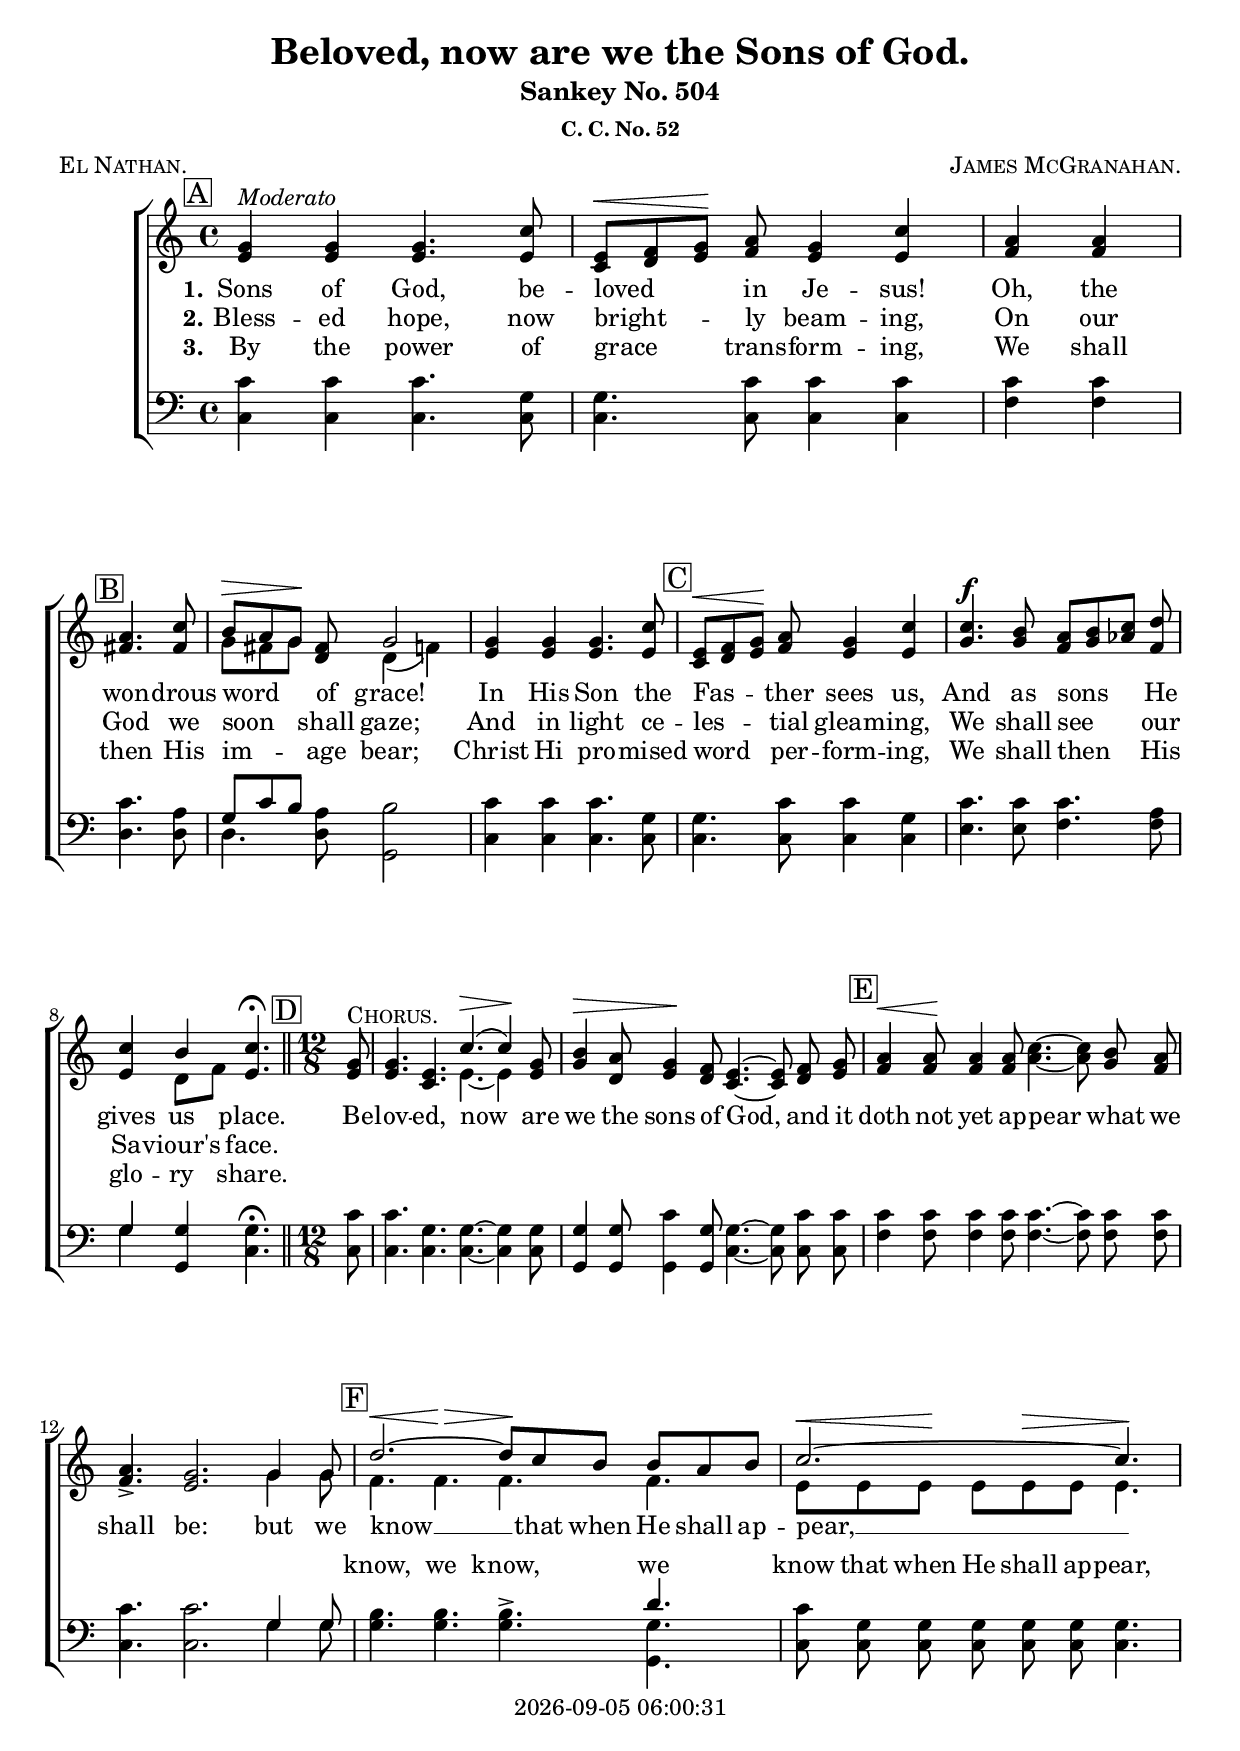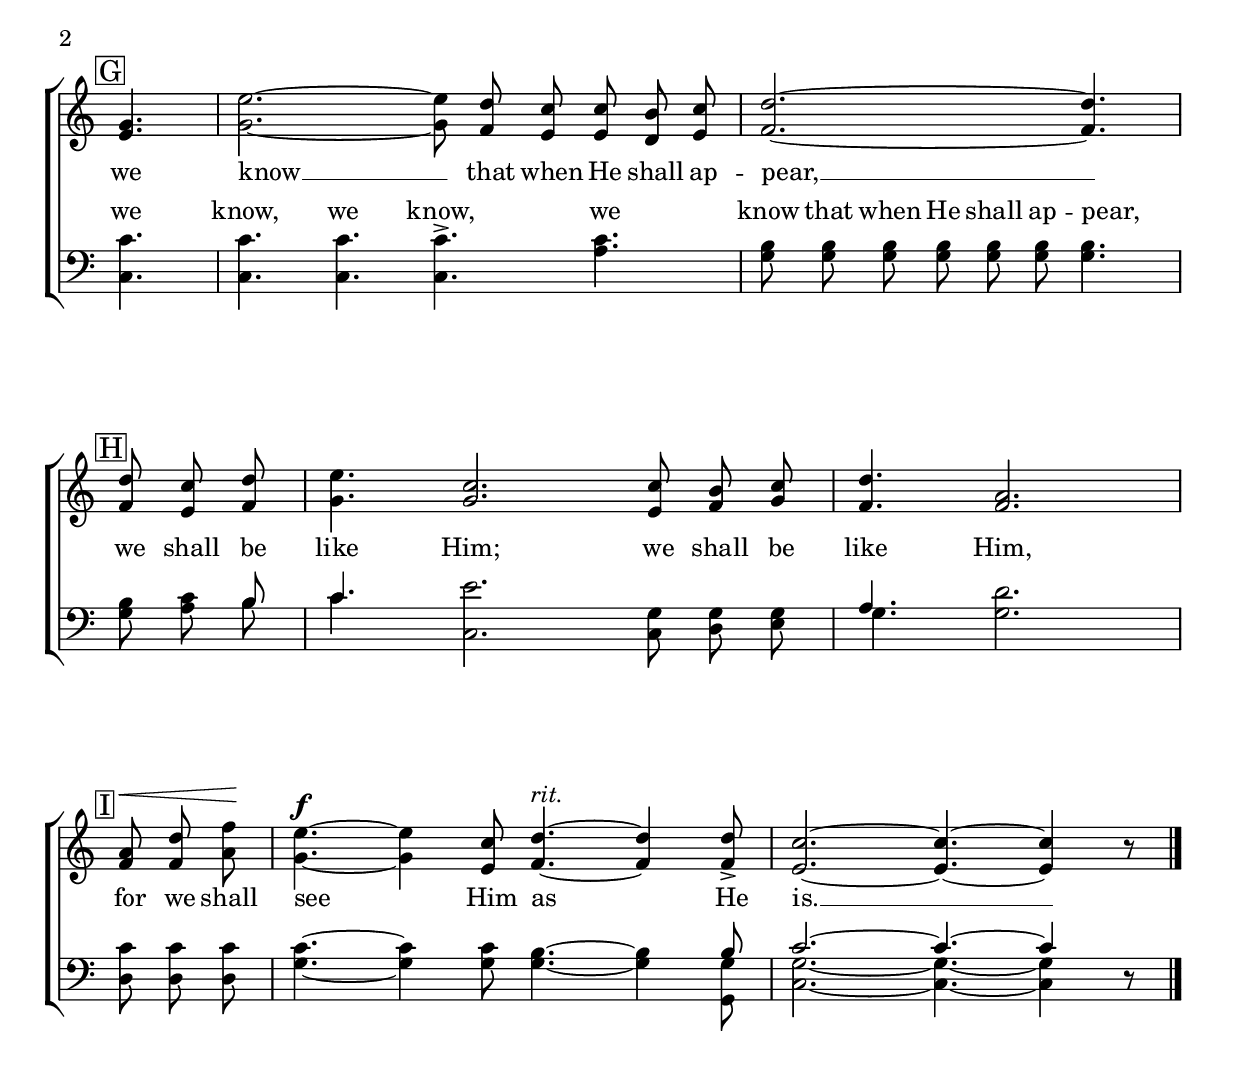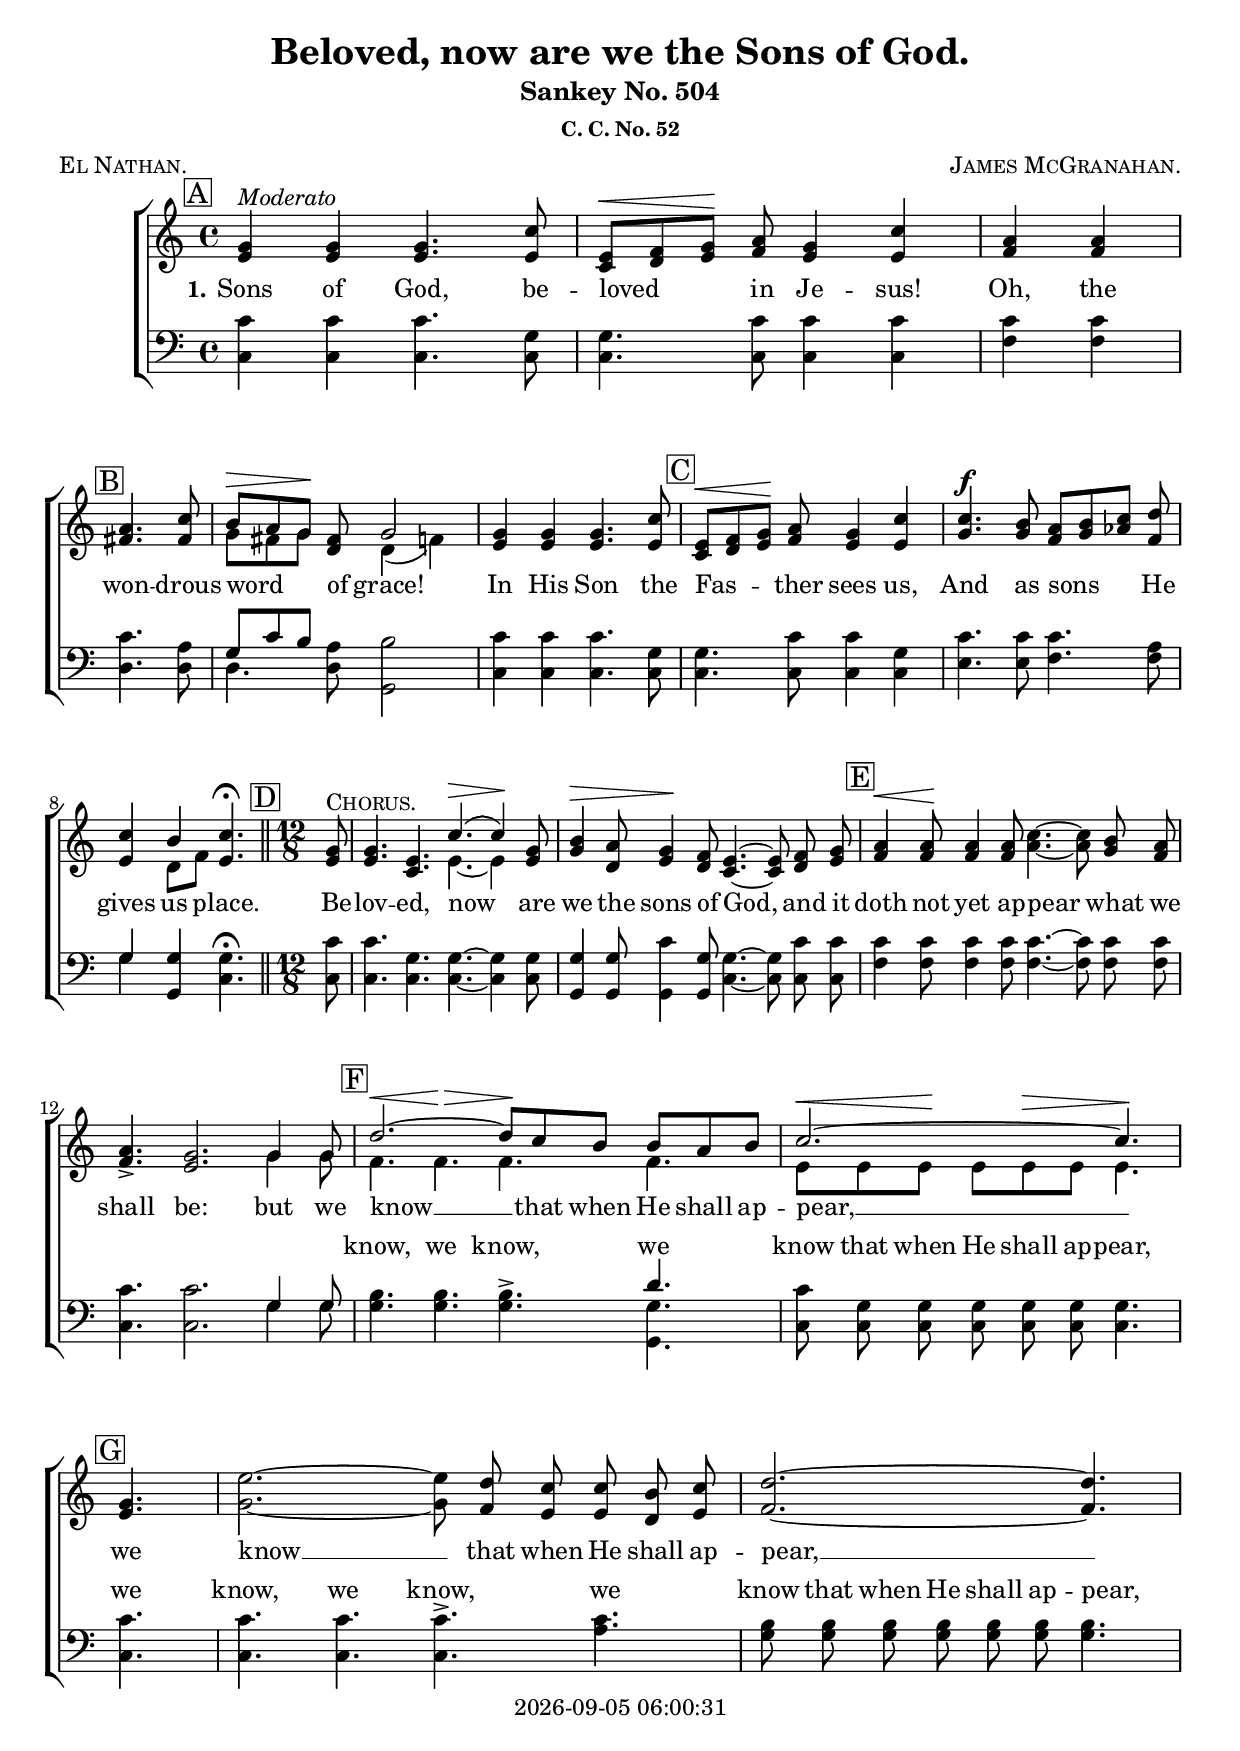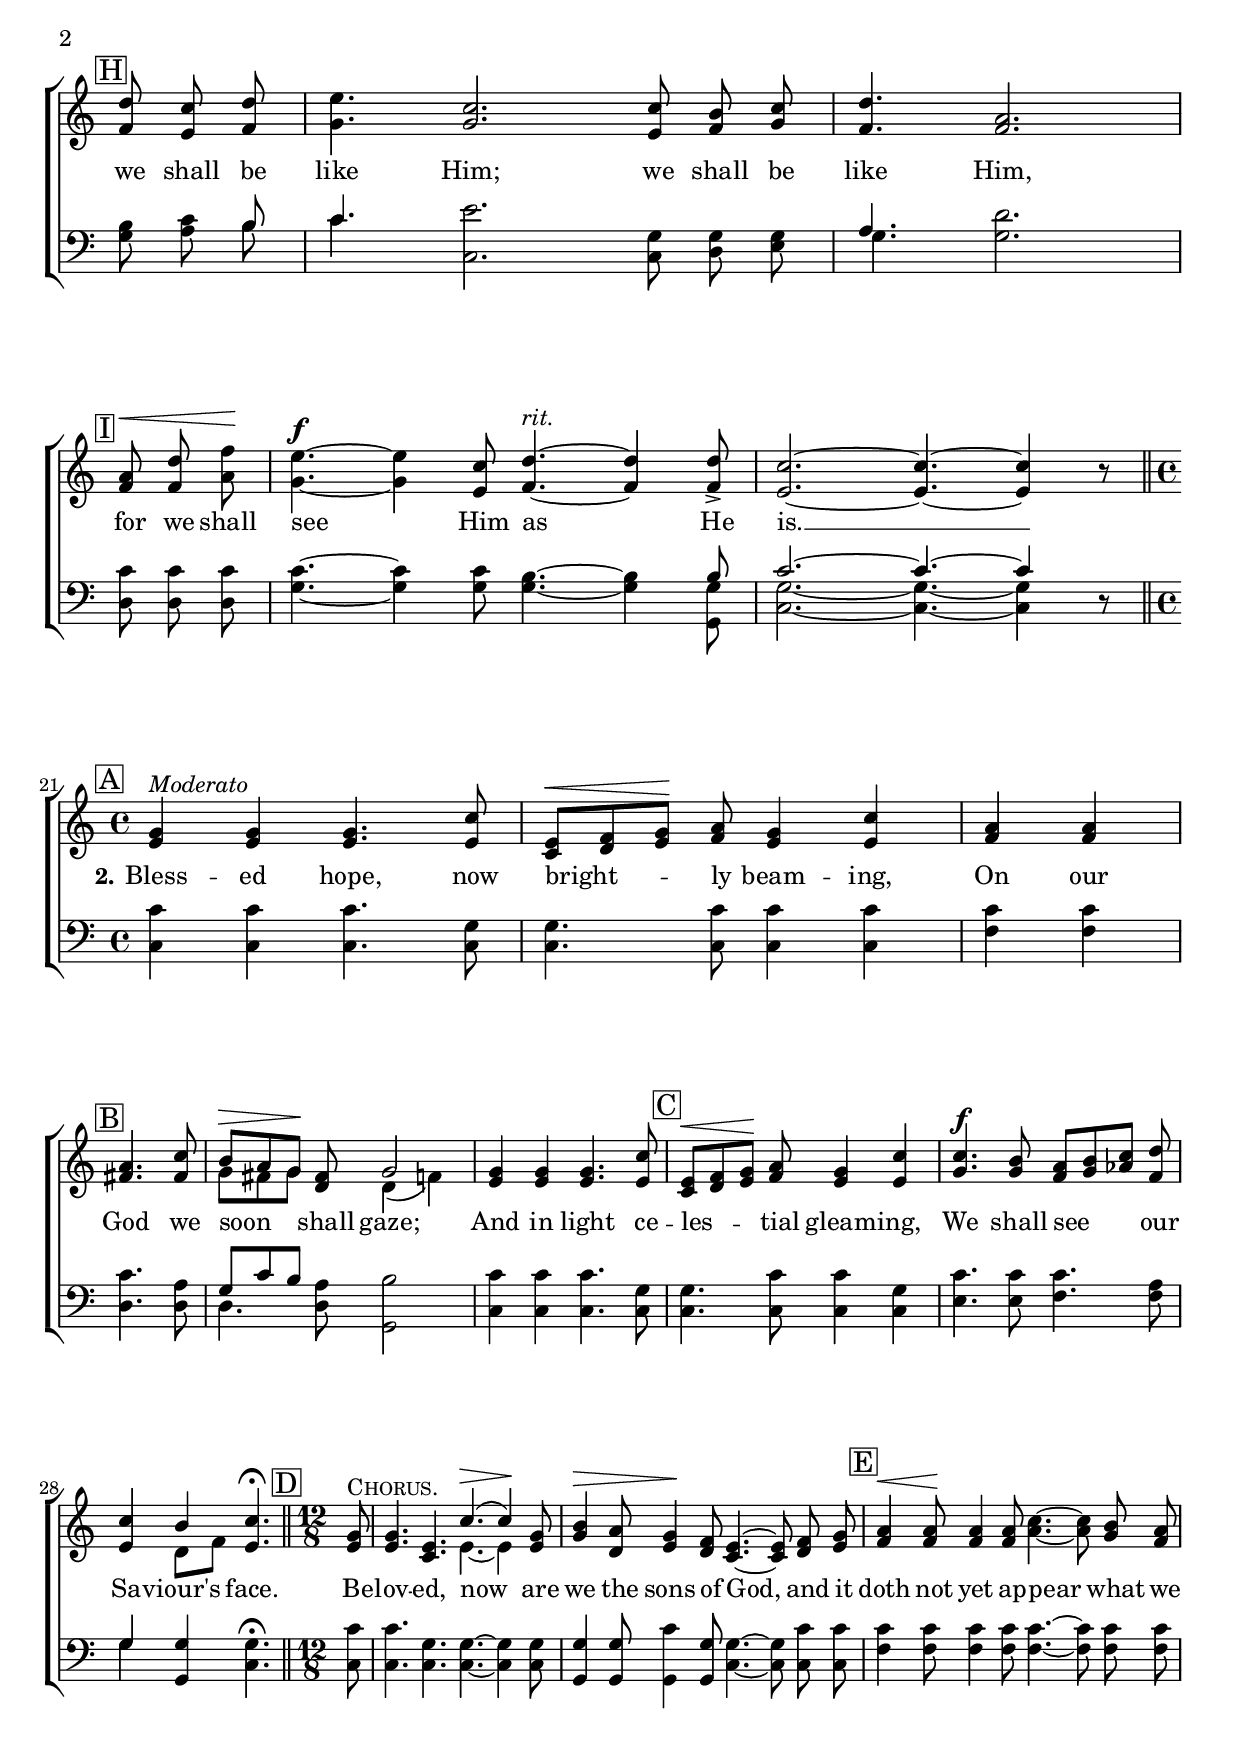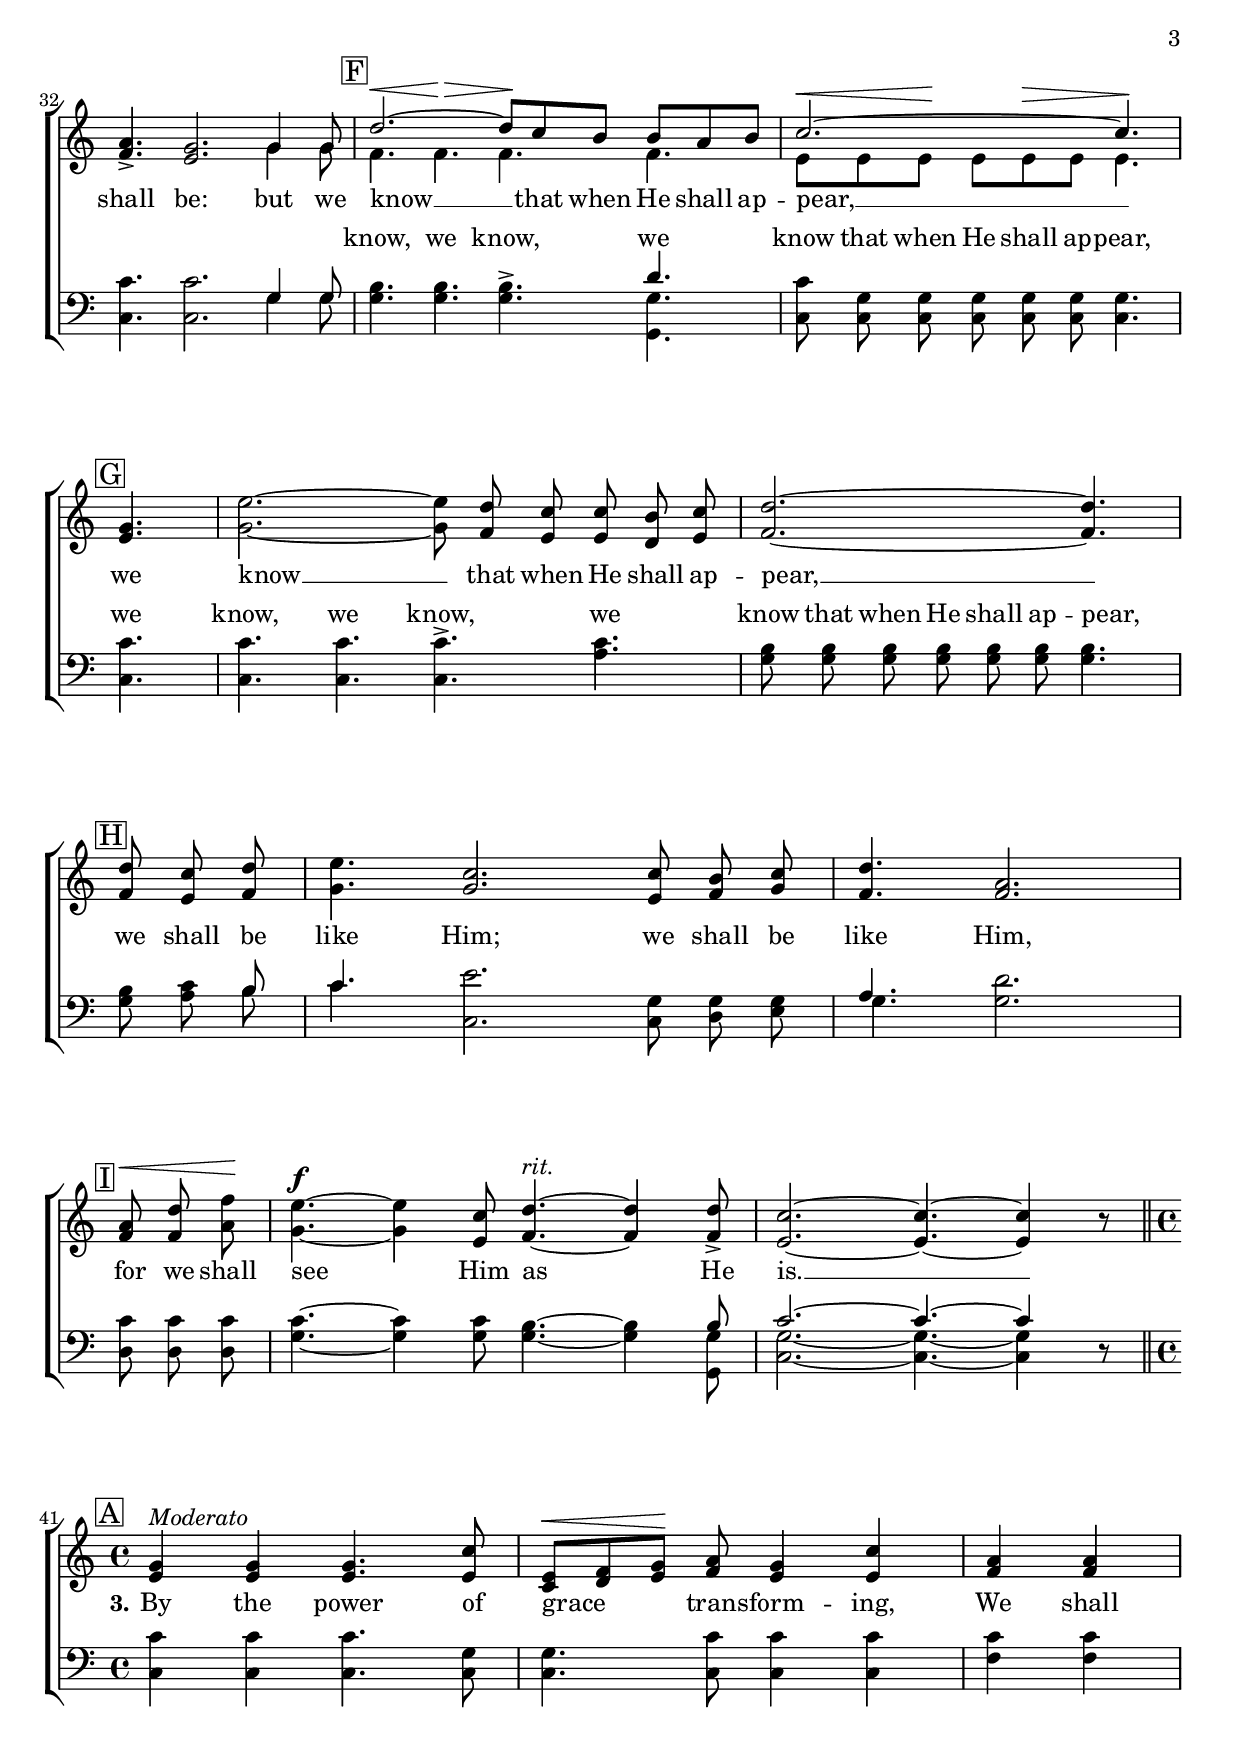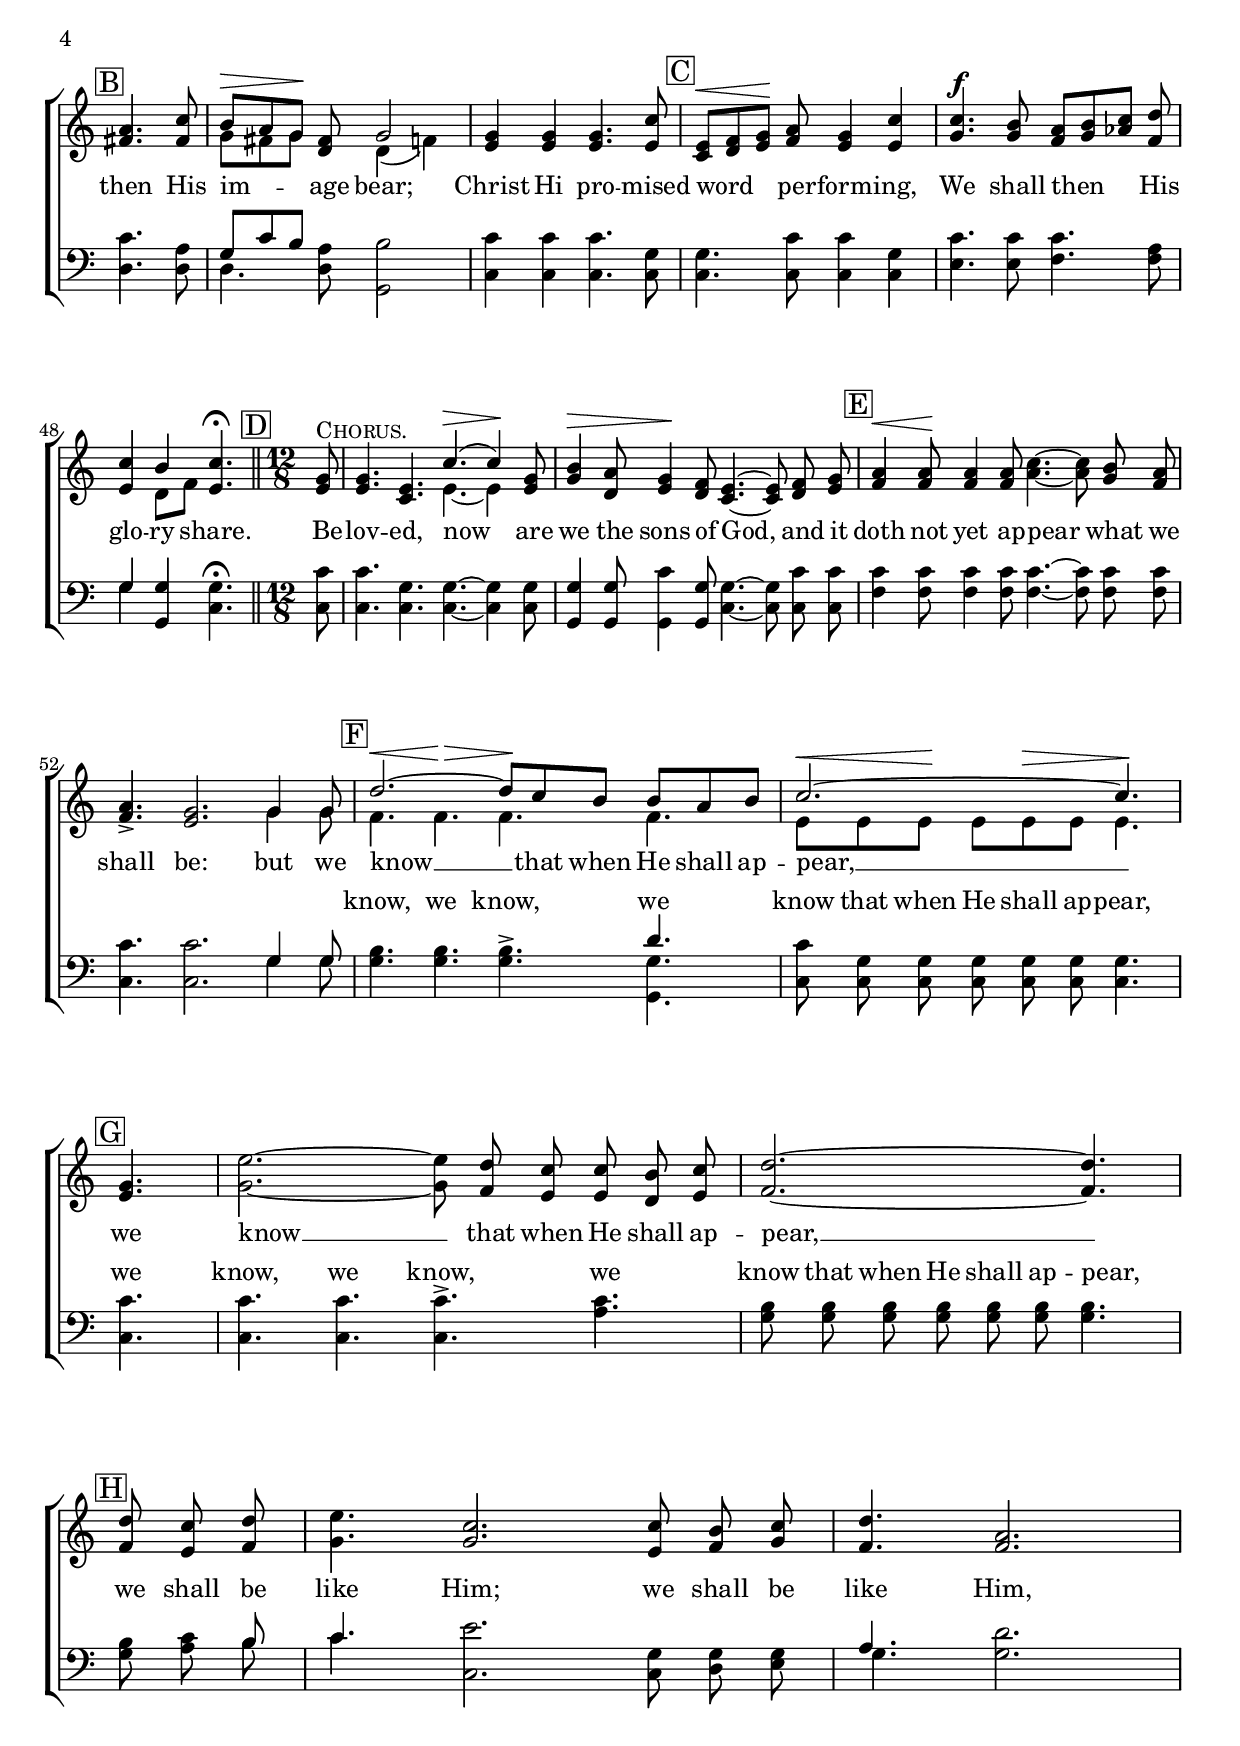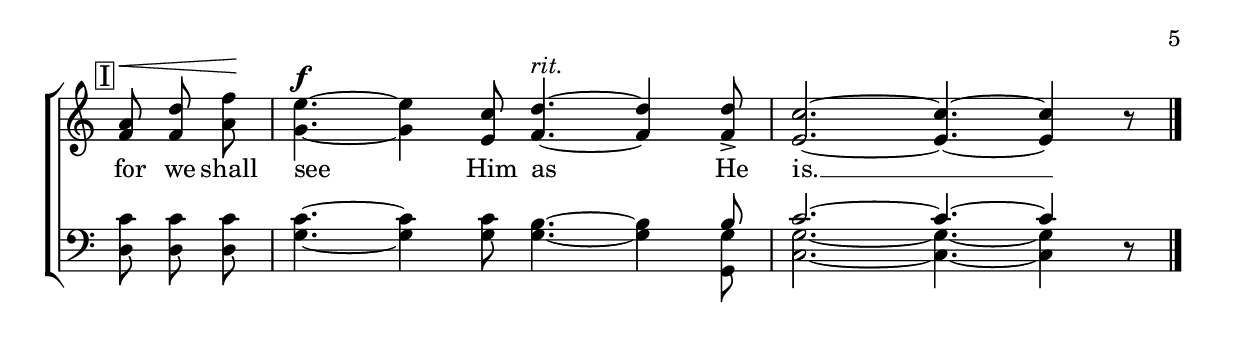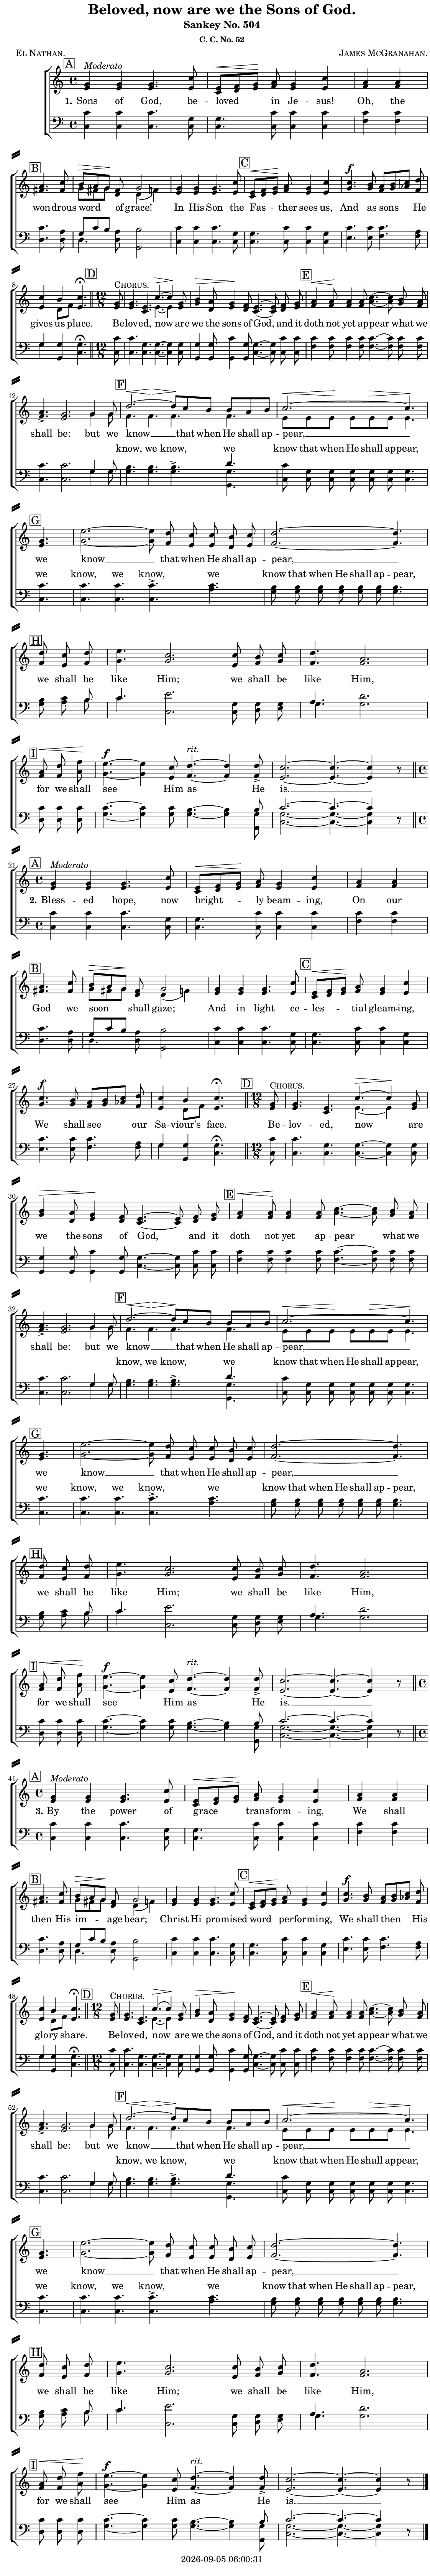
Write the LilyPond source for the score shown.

\version "2.22.1"

\include "articulate.ly"

today = #(strftime "%Y-%m-%d %H:%M:%S" (localtime (current-time)))

\header {
% centered at top
%  dedication  = "dedication"
  title       = "Beloved, now are we the Sons of God."
  subtitle    = "Sankey No. 504"
  subsubtitle = "C. C. No. 52"
%  instrument  = "instrument"
  
% arrangement of following lines:
%
%  poet    composer
%  meter   arranger
%  piece       opus

  composer    = \markup\smallCaps "James McGranahan."
%  arranger    = "arranger"
%  opus        = "opus"

  poet        = \markup\smallCaps "El Nathan."
%  meter       = \markup\smallCaps "meter"
% piece       = \markup\smallCaps "piece"

% centered at bottom
% tagline     = "tagline" % default lilypond version
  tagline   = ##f
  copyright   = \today
}

% #(set-global-staff-size 16)

global = {
  \key c \major
  \time 4/4
}

RehearsalTrack = {
% \set Score.currentBarNumber = #5
  \mark \markup { \box "A" }     s1*2 s2
  \mark \markup { \box "B" } s2  s1*2
  \mark \markup { \box "C" }     s1*2 s2..
  \mark \markup { \box "D" } s8  s1.*2
  \mark \markup { \box "E" }     s1.*2
  \mark \markup { \box "F" }     s1. s2. s4.
  \mark \markup { \box "G" } s4. s1. s2. s4.
  \mark \markup { \box "H" } s4. s1. s2. s4.
  \mark \markup { \box "I" } s4. s1.*2
}

TempoTrack = {
  \set Score.tempoHideNote = ##t
  \tempo 4=120
}

nl = { \bar "||" \break }

soprano = \relative {
  \autoBeamOff \time 4/4
  g'4^\markup\italic Moderato 4 4. c8 | e,8^\< [f g\!] a g4 c | a a \bar "|" \break 4. c8 |
  b8^\> [a g\!] fis g2 | 4 4 4. c8 |
  e,8^\< [f g\!] a g4 c | 4.^\f b8 a[b c] d | c4 b c4.\fermata \bar "||" \partial 8 \time 12/8
  g8^\markup\smallCaps Chorus.
  g4. e c'^\> (4\!) g8 | b4^\> a8 g4\! f8 e4.~8 f g |
  a4^\< 8\! 4 8 c4.~8 b a | a4.-> g2. 4 8 | % E
  d'2.~8 c b b a b | c2.~4. \bar "|" \break g4. |
  e'2.~8 d c c b c | d2.~4. \bar "|" \break 8 c d |
  e4. c2. 8 b c | d4. a2. \bar "|" \break a8^\< d f\! |
  e4.^\f ~4 c8 d4.^\markup\italic rit. ~4 8-> | c2.~4.~4 r8
}

alto = \relative {
  \autoBeamOff
  e'4 4 4. 8 | c8\omit\< [d e\!] f e4 e | f4 4 fis4. 8 |
  g8\omit\> [fis g\!] d8 4(f) | e4 4 4. 8 |
  c8\omit\< [d e\!] f e4 4 | g4.^\f 8 f[g as] f | e4 d8[f] e4.\fermata 8 |
  e4. c e\omit\> ~4\! 8 | g4\omit\> d8 e4\! d8 c4.~8 d e |
  f4\omit\< 8\! 4 8 a4.~8 g f | f4.-> e2. g4 8 | % E
  f4.^\< f^\> f\! f | e8^\< 8 8\! 8 8^\> 8 4.\! 4. |
  g2.~8 f e e d e | f2.~4. 8 e f |
  g4. 2. e8 f g | f4. 2. 8\omit\< f a\! |
  g4.^\f ~4 e8 f4.~4 8-> | e2.~4.~4 r8 |
  
}

tenor = \relative {
  \autoBeamOff
  c'4 4 4. g8 | 4. c8 4 4 | 4 4 4. a8 |
  g8[c b] a b2 | c4 4 4. g8 |
  g4. c8 4 g | c4.\omit\f 8 4. a8 | g4 4 4.\fermata c8 |
  c4. g g~4 8 | 4 8 c4 g8 4.~8 c8 8 |
  c4 8 4 8 4.~8 8 8 | 4. 2. g4 8 | % E
  b4. 4. 4.-> d | c8 g g g g g g4. c |
  c4. 4. 4.-> 4. | b8 8 8 8 8 8 4. 8 c b |
  c4. e2. g,8 8 8 | a4. d2. c8 8 8 |
  c4.\omit\f ~4 8 b4.~4 8 | c2.~4.~4 r8 |
}

bass = \relative {
  \autoBeamOff
  c4 4 4. 8 | 4. 8 4 4 | f f d4. 8 |
  d4. 8 g,2 | c4 4 4. 8 |
  c4. 8 4 4 | e4. 8 f4. 8 | g4 g, c4.\fermata 8 |
  c4. 4. 4.~4 8 | g4 8 4 8 c4.~8 8 8 |
  f4 8 4 8 4.~8 8 8 | c4. 2. g'4 8 | % E
  g4. 4. 4.-> <g, g'> | c8 8 8 8 8 8 4. 4. |
  c4. 4. 4.-> a' | g8 8 8 8 8 8 4. 8 a b |
  c4. c,2. 8 d e | g4. 2. d8 8 8 | g4.~4 8 4.~4 <g, g'>8 | <c g'>2.~4.~4 r8 |
}

nom  = {   \set ignoreMelismata = ##t }
yesm = { \unset ignoreMelismata       }

chorus = \lyricmode {
  Be -- lov -- ed, now are we the sons of God,
  and it doth not yet ap -- pear what we shall be:
  but we know __ that when He shall ap -- pear, __
  we know __ that when He shall ap -- pear, __
  we shall be like Him;
  we shall be like Him,
  for we shall see Him as He is. __
}

chorusMen = \lyricmode {
  _ _ _ _ _ _ _ _
  _ _ _ _ _ _ _
  _ _ _ _ _ _ _ _
  _ _ _ _ _ _ _
  _ _ _ _ _ _ _ _ _ _
  _ _ _ _ _ _ _ _ _ _ _
  _ _ know, we know,
  we know that when He shall ap -- pear,
  we know, we know, we know that when He shall ap -- pear,
  _ _ _ _ _
  _ _ _ _ _
  _ _ _ _ _ _ _ _
}

verses = 3

wordsOne = \lyricmode {
  \set stanza = "1."
  Sons of God, be -- loved in Je -- sus!
  Oh, the won -- drous word of grace!
  In His Son the Fas -- ther sees us,
  And as sons He gives us place.
}
  
wordsTwo = \lyricmode {
  \set stanza = "2."
  Bless -- ed hope, now bright -- ly beam -- ing,
  On our God we soon shall gaze;
  And in light ce -- les -- tial gleam -- ing,
  We shall see our Sa -- viour's face.
}
  
wordsThree = \lyricmode {
  \set stanza = "3."
  By the power of grace trans -- form -- ing,
  We shall then His im -- age bear;
  Christ Hi pro -- mised word per -- form -- ing,
  We shall then His glo -- ry share.
}
  
wordsMidi = \lyricmode {
  \set stanza = "1."
  Sons of God, be -- loved in Je -- sus!
  Oh, the won -- drous word of grace!
  In His Son the Fas -- ther sees us,
  And as sons He gives us place.
  Be -- lov -- ed, now are we the sons of God,
  and it doth not yet ap -- pear what we shall be:
  but we know __ that when He shall ap -- pear, __
  we know __ that when He shall ap -- pear, __
  we shall be like Him;
  we shall be like Him,
  for we shall see Him as He is. __

  \set stanza = "2."
  Bless -- ed hope, now bright -- ly beam -- ing,
  On our God we soon shall gaze;
  And in light ce -- les -- tial gleam -- ing,
  We shall see our Sa -- viour's face.
  Be -- lov -- ed, now are we the sons of God,
  and it doth not yet ap -- pear what we shall be:
  but we know __ that when He shall ap -- pear, __
  we know __ that when He shall ap -- pear, __
  we shall be like Him;
  we shall be like Him,
  for we shall see Him as He is. __

  \set stanza = "3."
  By the power of grace trans -- form -- ing,
  We shall then His im -- age bear;
  Christ Hi pro -- mised word per -- form -- ing,
  We shall then His glo -- ry share.
  Be -- lov -- ed, now are we the sons of God,
  and it doth not yet ap -- pear what we shall be:
  but we know __ that when He shall ap -- pear, __
  we know __ that when He shall ap -- pear, __
  we shall be like Him;
  we shall be like Him,
  for we shall see Him as He is. __
}

wordsMidiAlto = \lyricmode {
  \set stanza = "1."
  Sons of God, be -- loved in Je -- sus!
  Oh, the won -- drous word of grace!
  In His Son the Fas -- ther sees us,
  And as sons He gives us place.
  Be -- lov -- ed, now are we the sons of God,
  and it doth not yet ap -- pear what we shall be:
  but we know, we know, we know that when He shall ap -- pear,
  we know __ that when He shall ap -- pear,
  we shall be like Him;
  we shall be like Him,
  for we shall see Him as He is. __

  \set stanza = "2."
  Bless -- ed hope, now bright -- ly beam -- ing,
  On our God we soon shall gaze;
  And in light ce -- les -- tial gleam -- ing,
  We shall see our Sa -- viour's face.
  Be -- lov -- ed, now are we the sons of God,
  and it doth not yet ap -- pear what we shall be:
  but we know, we know, we know that when He shall ap -- pear,
  we know __ that when He shall ap -- pear,
  we shall be like Him;
  we shall be like Him,
  for we shall see Him as He is. __

  \set stanza = "3."
  By the power of grace trans -- form -- ing,
  We shall then His im -- age bear;
  Christ Hi pro -- mised word per -- form -- ing,
  We shall then His glo -- ry share.
  Be -- lov -- ed, now are we the sons of God,
  and it doth not yet ap -- pear what we shall be:
  but we know, we know, we know that when He shall ap -- pear,
  we know __ that when He shall ap -- pear,
  we shall be like Him;
  we shall be like Him,
  for we shall see Him as He is. __
}

wordsMidiMen = \lyricmode {
  \set stanza = "1."
  Sons of God, be -- loved in Je -- sus!
  Oh, the won -- drous word of grace!
  In His Son the Fas -- ther sees us,
  And as sons He gives us place.
  Be -- lov -- ed, now are we the sons of God,
  and it doth not yet ap -- pear what we shall be:
  but we know, we know, we know that when He shall ap -- pear,
  we know, we know, we know that when He shall ap -- pear,
  we shall be like Him;
  we shall be like Him,
  for we shall see Him as He is. __

  \set stanza = "2."
  Bless -- ed hope, now bright -- ly beam -- ing,
  On our God we soon shall gaze;
  And in light ce -- les -- tial gleam -- ing,
  We shall see our Sa -- viour's face.
  Be -- lov -- ed, now are we the sons of God,
  and it doth not yet ap -- pear what we shall be:
  but we know, we know, we know that when He shall ap -- pear,
  we know, we know, we know that when He shall ap -- pear,
  we shall be like Him;
  we shall be like Him,
  for we shall see Him as He is. __

  \set stanza = "3."
  By the power of grace trans -- form -- ing,
  We shall then His im -- age bear;
  Christ Hi pro -- mised word per -- form -- ing,
  We shall then His glo -- ry share.
  Be -- lov -- ed, now are we the sons of God,
  and it doth not yet ap -- pear what we shall be:
  but we know, we know, we know that when He shall ap -- pear,
  we know, we know, we know that when He shall ap -- pear,
  we shall be like Him;
  we shall be like Him,
  for we shall see Him as He is. __
}

\book {
  \bookOutputSuffix "midi-sop"
  \score {
%    \articulate
        \new ChoirStaff <<
                                % Soprano staff
          \new Staff = soprano
          <<
            \new Voice { \repeat unfold \verses \TempoTrack     }
            \new Voice { \global \repeat unfold \verses \soprano \bar "|." }
            \addlyrics \wordsMidi
          >>
                                % Alto staff
          \new Staff = alto
          <<
            \new Voice { \global \repeat unfold \verses { \alto \nl } \bar "|." }
          >>
                                % Tenor staff
          \new Staff = tenor
          <<
            \clef "treble_8"
            \new Voice { \global \repeat unfold \verses \tenor }
          >>
                                % Bass staff
          \new Staff = bass
          <<
            \clef "bass"
            \new Voice { \global \repeat unfold \verses \bass }
          >>
        >>
    \midi {}
  }
}

\book {
  \bookOutputSuffix "midi-alto"
  \score {
%    \articulate
        \new ChoirStaff <<
                                % Soprano staff
          \new Staff = soprano
          <<
            \new Voice { \repeat unfold \verses \TempoTrack     }
            \new Voice { \global \repeat unfold \verses \soprano \bar "|." }
          >>
                                % Alto staff
          \new Staff = alto
          <<
            \new Voice { \global \repeat unfold \verses { \alto \nl } \bar "|." }
            \addlyrics \wordsMidiAlto
          >>
                                % Tenor staff
          \new Staff = tenor
          <<
            \clef "treble_8"
            \new Voice { \global \repeat unfold \verses \tenor }
          >>
                                % Bass staff
          \new Staff = bass
          <<
            \clef "bass"
            \new Voice { \global \repeat unfold \verses \bass }
          >>
        >>
    \midi {}
  }
}

\book {
  \bookOutputSuffix "midi-men"
  \score {
%    \articulate
        \new ChoirStaff <<
                                % Soprano staff
          \new Staff = soprano
          <<
            \new Voice { \repeat unfold \verses \TempoTrack     }
            \new Voice { \global \repeat unfold \verses \soprano \bar "|." }
          >>
                                % Alto staff
          \new Staff = alto
          <<
            \new Voice { \global \repeat unfold \verses { \alto \nl } \bar "|." }
          >>
                                % Tenor staff
          \new Staff = tenor
          <<
            \clef "treble_8"
            \new Voice { \global \repeat unfold \verses \tenor }
            \addlyrics \wordsMidiMen
          >>
                                % Bass staff
          \new Staff = bass
          <<
            \clef "bass"
            \new Voice { \global \repeat unfold \verses \bass }
          >>
        >>
    \midi {}
  }
}

\book {
  \bookOutputSuffix "repeat"
  \score {
        \new ChoirStaff <<
                                  % Joint soprano/alto staff
          \new Staff = women \with { printPartCombineTexts = ##f }
          <<
            \new Voice \RehearsalTrack
            \new Voice \TempoTrack
            \new NullVoice = "aligner" \soprano
            \new Voice \partCombine #'(2 . 88) { \global \soprano \bar "|." } { \global \alto }
            \new Lyrics \lyricsto "aligner" { \wordsOne \chorus }
            \new Lyrics \lyricsto "aligner"   \wordsTwo
            \new Lyrics \lyricsto "aligner"   \wordsThree
          >>
                                  % Joint tenor/bass staff
          \new Staff = men \with { printPartCombineTexts = ##f }
          <<
            \clef "bass"
            \new Voice \partCombine #'(2 . 88) { \global \tenor } { \global \bass }
            \new NullVoice = alignerT { \tenor }
          >>
          \new Lyrics \with {alignAboveContext = men} \lyricsto alignerT \chorusMen
        >>
    \layout {
      indent = 1.5\cm
      \pointAndClickOff
      \context {
        \Staff \RemoveAllEmptyStaves
      }
    }
  }
}

singlescore = {
        \new ChoirStaff <<
                                  % Joint soprano/alto staff
          \new Staff = women \with { printPartCombineTexts = ##f }
          <<
            \new Voice { \repeat unfold \verses \RehearsalTrack }
            \new Voice { \repeat unfold \verses \TempoTrack }
            \new NullVoice = "aligner" { \repeat unfold \verses \soprano }
            \new Voice \partCombine #'(2 . 88) { \global \repeat unfold \verses \soprano \bar "|." }
                                    { \global \repeat unfold \verses { \alto \nl } \bar "|." }
            \new Lyrics \lyricsto "aligner" { \wordsOne   \chorus
                                              \wordsTwo   \chorus
                                              \wordsThree \chorus
                                            }
          >>
                                  % Joint tenor/bass staff
          \new Staff = men \with { printPartCombineTexts = ##f }
          <<
            \clef "bass"
            \new Voice \partCombine #'(2 . 88) { \global \repeat unfold \verses \tenor }
                                    { \global \repeat unfold \verses \bass }
            \new NullVoice = alignerT { \repeat unfold \verses \tenor }
          >>
          \new Lyrics \with {alignAboveContext = men} \lyricsto alignerT { \repeat unfold \verses \chorusMen }
        >>
}

\book {
  \bookOutputSuffix "single"
  \score {
    \singlescore
    \layout {
      indent = 1.5\cm
      \pointAndClickOff
      \context {
        \Staff \RemoveAllEmptyStaves
      }
    }
  }
}

\book {
  \bookOutputSuffix "singlepage"
  \paper {
    top-margin = 0
    left-margin = 7
    right-margin = 1
    paper-width = 190\mm
    page-breaking = #ly:one-page-breaking
    system-system-spacing.basic-distance = #15
    system-separator-markup = \slashSeparator
  }
  \score {
    \singlescore
    \layout {
      indent = 1.5\cm
      \pointAndClickOff
      \context {
        \Staff \RemoveAllEmptyStaves
      }
    }
  }
}
